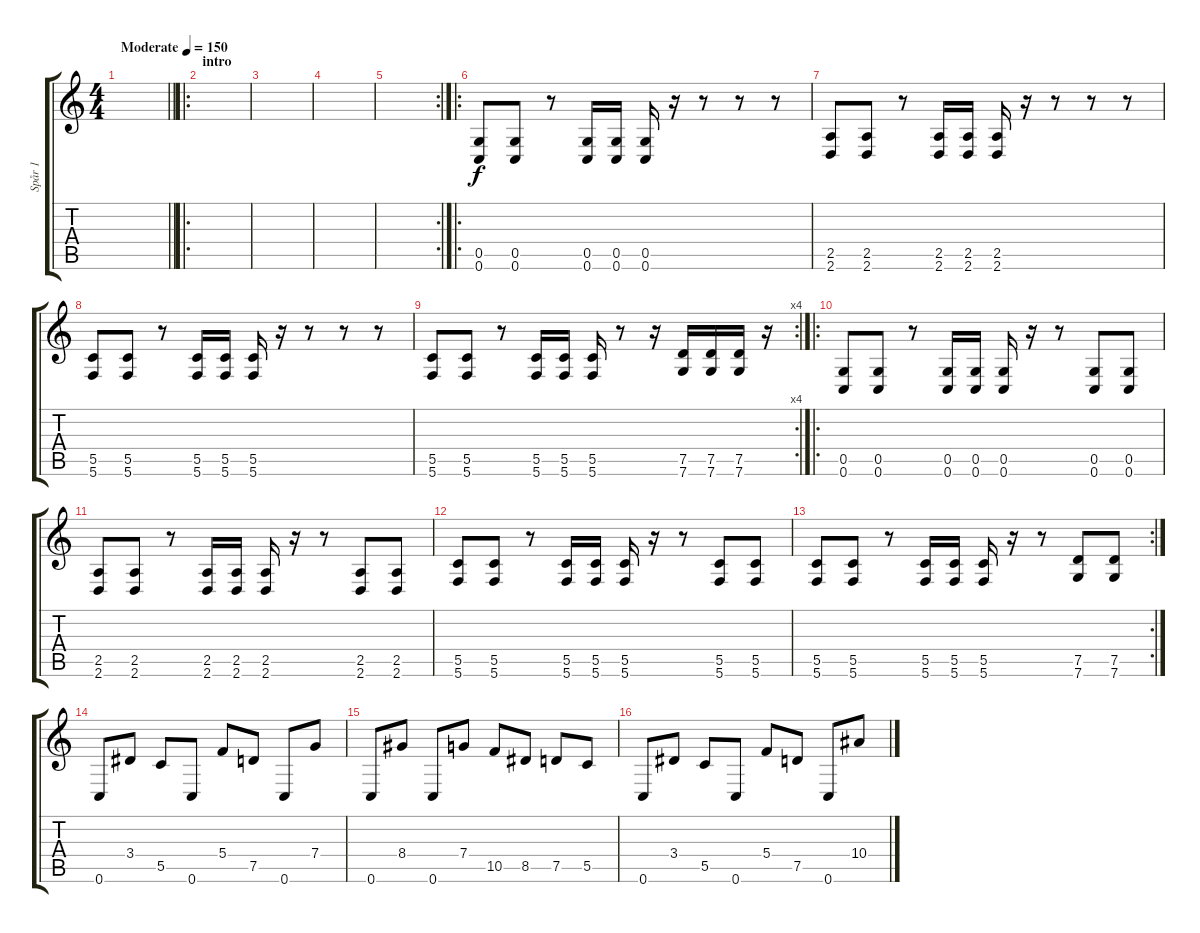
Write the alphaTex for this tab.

\track ("Spår 1" "Spår 1") {instrument distortionguitar}
\staff {score tabs}
\tuning (D4 A3 F3 C3 G2 C2) {hide}
\ts (4 4)
\tempo (150 "Moderate")
\clef g2
\barLineRight lightlight
\ks c
|
\ro
\section ("" "intro")
|
|
|
\rc 2
|
\ro
(0.5 0.6).8 (0.5 0.6).8 r.8 (0.5 0.6).16 (0.5 0.6).16 (0.5 0.6).16 r.16 r.8 r.8 r.8 |
(2.5 2.6).8 (2.5 2.6).8 r.8 (2.5 2.6).16 (2.5 2.6).16 (2.5 2.6).16 r.16 r.8 r.8 r.8 |
(5.5 5.6).8 (5.5 5.6).8 r.8 (5.5 5.6).16 (5.5 5.6).16 (5.5 5.6).16 r.16 r.8 r.8 r.8 |
\rc 4
(5.5 5.6).8 (5.5 5.6).8 r.8 (5.5 5.6).16 (5.5 5.6).16 (5.5 5.6).16 r.8 r.16 (7.5 7.6).16 (7.5 7.6).16 (7.5 7.6).16 r.16 |
\ro
(0.5 0.6).8 (0.5 0.6).8 r.8 (0.5 0.6).16 (0.5 0.6).16 (0.5 0.6).16 r.16 r.8 (0.5 0.6).8 (0.5 0.6).8 |
(2.5 2.6).8 (2.5 2.6).8 r.8 (2.5 2.6).16 (2.5 2.6).16 (2.5 2.6).16 r.16 r.8 (2.5 2.6).8 (2.5 2.6).8 |
(5.5 5.6).8 (5.5 5.6).8 r.8 (5.5 5.6).16 (5.5 5.6).16 (5.5 5.6).16 r.16 r.8 (5.5 5.6).8 (5.5 5.6).8 |
\rc 2
(5.5 5.6).8 (5.5 5.6).8 r.8 (5.5 5.6).16 (5.5 5.6).16 (5.5 5.6).16 r.16 r.8 (7.5 7.6).8 (7.5 7.6).8 |
0.6.8 3.4.8 5.5.8 0.6.8 5.4.8 7.5.8 0.6.8 7.4.8 |
0.6.8 8.4.8 0.6.8 7.4.8 10.5.8 8.5.8 7.5.8 5.5.8 |
0.6.8 3.4.8 5.5.8 0.6.8 5.4.8 7.5.8 0.6.8 10.4.8
